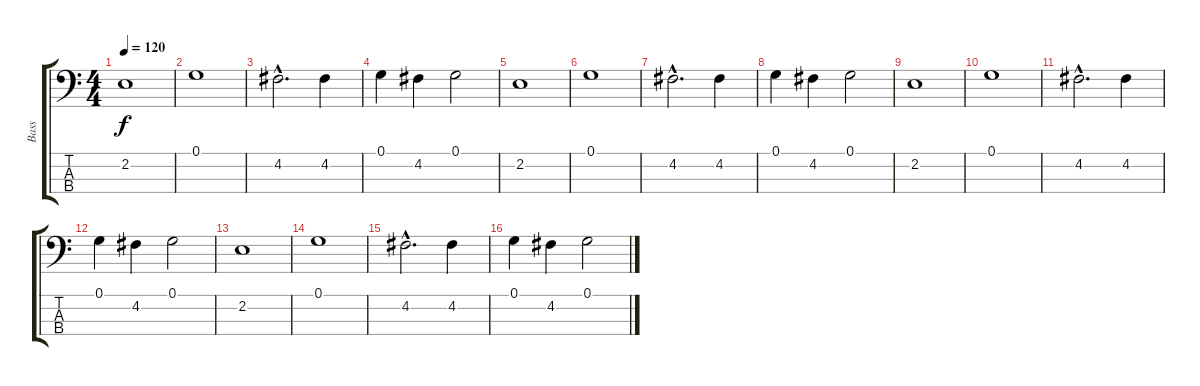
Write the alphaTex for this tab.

\track ("Bass" "Bass") {instrument electricbasspick}
\staff {score tabs}
\tuning (G2 D2 A1 E1) {hide}
\ts (4 4)
\tempo 120
\clef f4
\ks c
2.2.1{dy f} |
0.1.1 |
4.2{hac}.2{d} 4.2.4 |
0.1.4 4.2.4 0.1.2 |
2.2.1 |
0.1.1 |
4.2{hac}.2{d} 4.2.4 |
0.1.4 4.2.4 0.1.2 |
2.2.1 |
0.1.1 |
4.2{hac}.2{d} 4.2.4 |
0.1.4 4.2.4 0.1.2 |
2.2.1 |
0.1.1 |
4.2{hac}.2{d} 4.2.4 |
0.1.4 4.2.4 0.1.2
